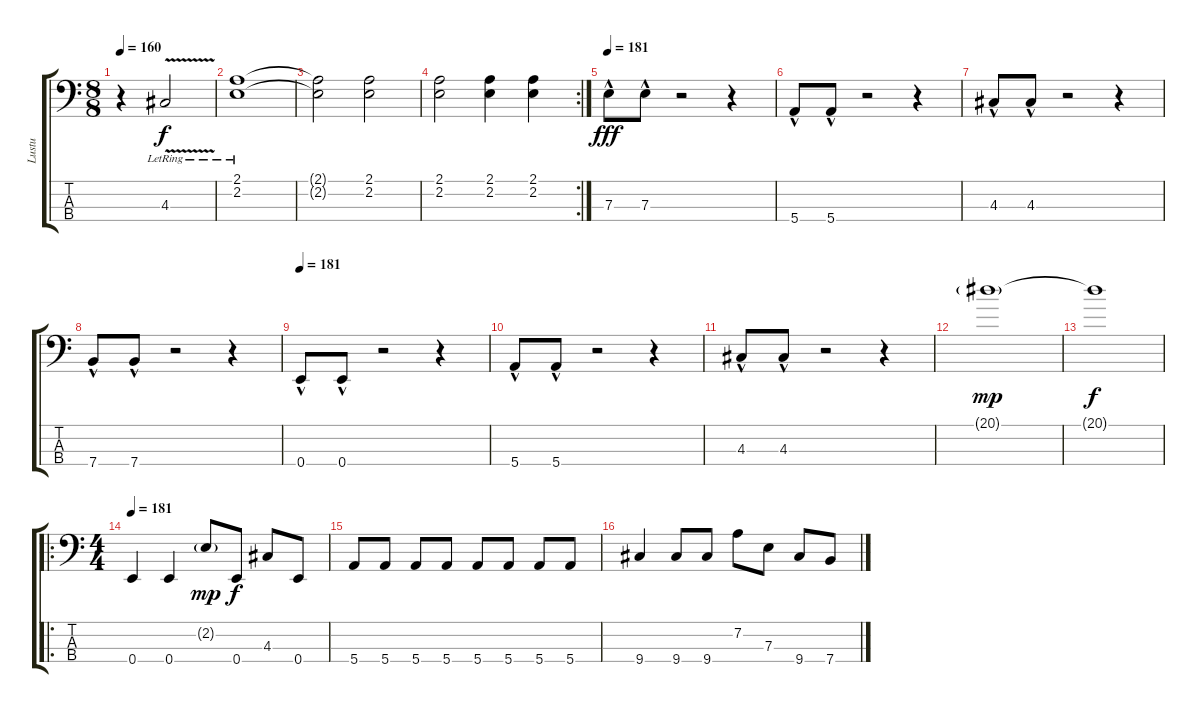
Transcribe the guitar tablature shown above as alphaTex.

\track ("Lustu" "Lustu") {instrument electricbassfinger}
\staff {score tabs}
\tuning (G2 D2 A1 E1) {hide}
\ts (8 8)
\tempo 160
\clef f4
\ks c
r.4{dy f} 4.3{v lr}.2 |
(2.1{lr} 2.2{lr}).1 |
(2.1{t} 2.2{t}).2 (2.1 2.2).2 |
\rc 2
(2.1 2.2).2 (2.1 2.2).4 (2.1 2.2).4 |
\tempo 181
7.3{hac}.8{dy fff} 7.3{hac}.8 r.2 r.4 |
5.4{hac}.8 5.4{hac}.8 r.2 r.4 |
4.3{hac}.8 4.3{hac}.8 r.2 r.4 |
7.4{hac}.8 7.4{hac}.8 r.2 r.4 |
\tempo 181
0.4{hac}.8 0.4{hac}.8 r.2 r.4 |
5.4{hac}.8 5.4{hac}.8 r.2 r.4 |
4.3{hac}.8 4.3{hac}.8 r.2 r.4 |
20.1{g}.1{dy mp} |
20.1{t}.1{dy f} |
\ro
\ts (4 4)
\tempo 181
0.4.4 0.4.4 2.2{g}.8{dy mp} 0.4.8{dy f} 4.3.8 0.4.8 |
5.4.8 5.4.8 5.4.8 5.4.8 5.4.8 5.4.8 5.4.8 5.4.8 |
9.4.4 9.4.8 9.4.8 7.2.8 7.3.8 9.4.8 7.4.8
